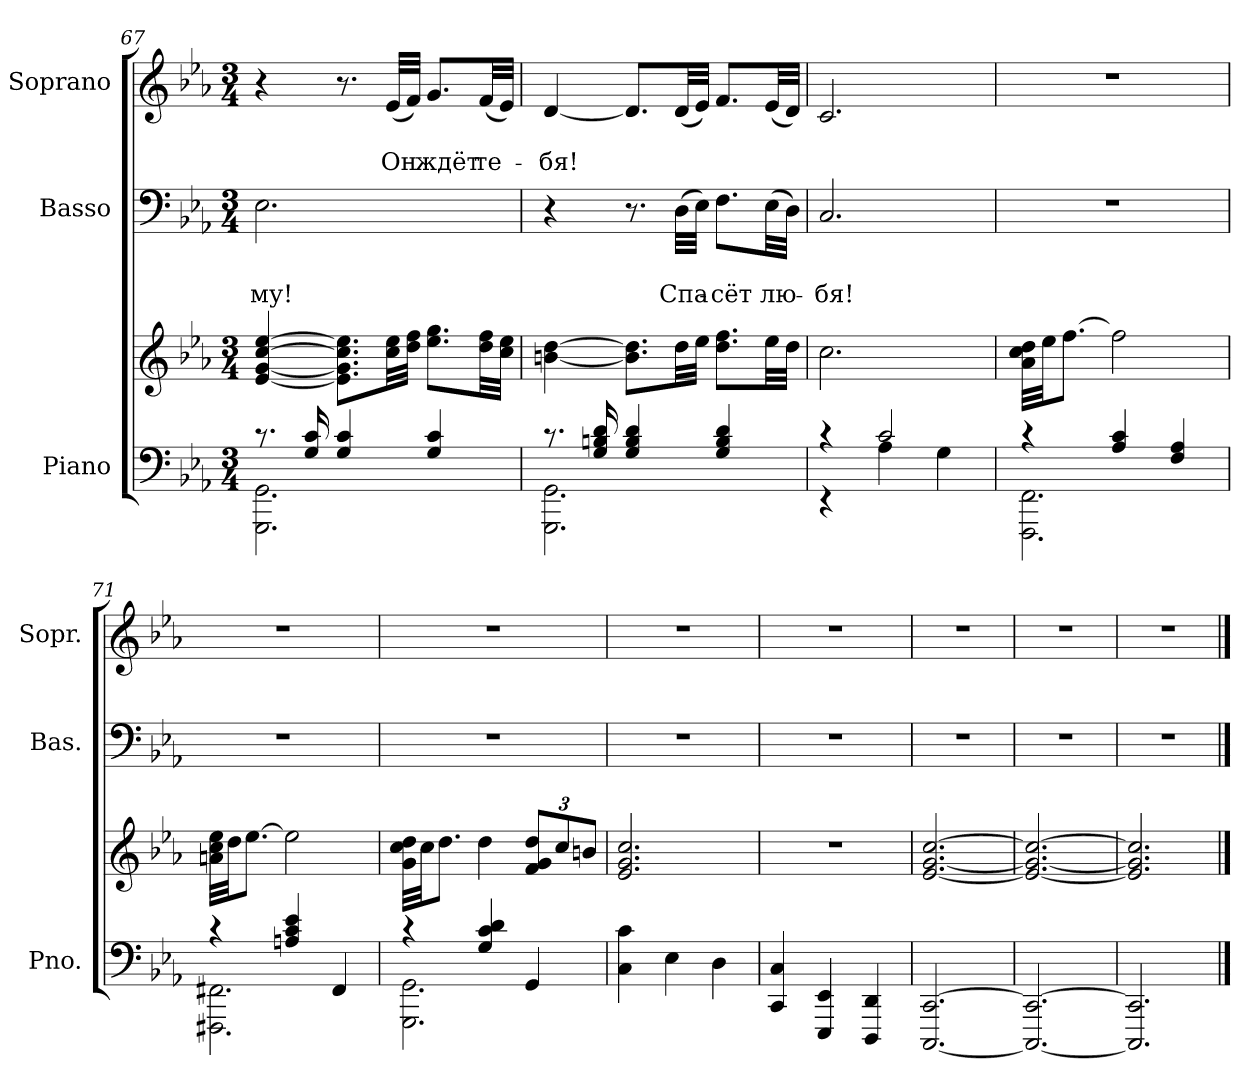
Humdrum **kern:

**kern	**kern	**kern	**text	**text	**kern	**text	**text
*part3	*part3	*part2	*part2	*part2	*part1	*part1	*part1
*staff4	*staff3	*staff2	*staff2	*staff2	*staff1	*staff1	*staff1
*I"Piano	*	*I"Basso	*	*	*I"Soprano	*	*
*I'Pno.	*	*I'Bas.	*	*	*I'Sopr.	*	*
*clefF4	*clefG2	*clefF4	*	*	*clefG2	*	*
*k[b-e-a-]	*k[b-e-a-]	*k[b-e-a-]	*	*	*k[b-e-a-]	*	*
*c:	*c:	*c:	*	*	*c:	*	*
*M3/4	*M3/4	*M3/4	*	*	*M3/4	*	*
=67	=67	=67	=67	=67	=67	=67	=67
*^	*	*	*	*	*	*	*
!	!	!	!	!	!LO:LY:a	!	!	!
8.rc	2.GGG\ 2.GG\	[4e-/ [4g/ [4cc/ [4ee-/	2.E-\	.	-му!	4r	.	.
16G/ 16c/	.	.	.	.	.	.	.	.
4G/ 4c/	.	8.e-\] 8.g\] 8.cc\] 8.ee-\]L	.	.	.	8.r	.	.
!	!	!	!	!	!	!	!	!LO:LY:b
.	.	32cc\ 32ee-\LL	.	.	.	(<32e-/LLL	.	Он
.	.	32dd\ 32ff\JJJ	.	.	.	32f/JJJ)	.	.
!	!	!	!	!	!	!	!	!LO:LY:b
4G/ 4c/	.	8.ee-\ 8.gg\L	.	.	.	8.g/L	.	ждёт
!	!	!	!	!	!	!	!	!LO:LY:b
.	.	32dd\ 32ff\LL	.	.	.	(<32f/LL	.	те-
.	.	32cc\ 32ee-\JJJ	.	.	.	32e-/JJJ)	.	.
!!LO:PB:g=z
=68	=68	=68	=68	=68	=68	=68	=68	=68
!	!	!	!	!	!	!	!	!LO:LY:b
8.rc	2.GGG\ 2.GG\	[4bn\ [4dd\	4r	.	.	[4d/	.	-бя!
16G/ 16Bn/ 16d/	.	.	.	.	.	.	.	.
4G/ 4B/ 4d/	.	8.b\] 8.dd\]L	8.r	.	.	8.d/L]	.	.
!	!	!	!	!	!LO:LY:a	!	!	!
.	.	32dd\LL	(>32D\LLL	.	Спа-	(<32d/LL	.	.
.	.	32ee-\JJJ	32E-\JJJ)	.	.	32e-/JJJ)	.	.
!	!	!	!	!	!LO:LY:a	!	!	!
4G/ 4B/ 4d/	.	8.dd\ 8.ff\L	8.F\L	.	-сёт	8.f/L	.	.
!	!	!	!	!	!LO:LY:a	!	!	!
.	.	32ee-\LL	(>32E-\LL	.	лю-	(<32e-/LL	.	.
.	.	32dd\JJJ	32D\JJJ)	.	.	32d/JJJ)	.	.
=69	=69	=69	=69	=69	=69	=69	=69	=69
!	!	!	!	!	!LO:LY:a	!	!	!
4rc	4rEE	2.cc\	2.C/	.	-бя!	2.c/	.	.
2c/	4A-\	.	.	.	.	.	.	.
.	4G\	.	.	.	.	.	.	.
=70	=70	=70	=70	=70	=70	=70	=70	=70
4rc	2.FFF\ 2.FF\	32a-\ 32cc\ 32dd\LLL	2.r	.	.	2.r	.	.
.	.	32ee-\JJ	.	.	.	.	.	.
.	.	[8.ff\J	.	.	.	.	.	.
4A-/ 4c/	.	2ff\]	.	.	.	.	.	.
4F/ 4A-/	.	.	.	.	.	.	.	.
!!LO:LB:g=z
=71	=71	=71	=71	=71	=71	=71	=71	=71
4rc	2.FFF#X\ 2.FF#X\	32an\ 32cc\ 32ee-\LLL	2.r	.	.	2.r	.	.
.	.	32dd\JJ	.	.	.	.	.	.
.	.	[8.ee-\J	.	.	.	.	.	.
4An/ 4c/ 4e-/	.	2ee-\]	.	.	.	.	.	.
4FF#/	.	.	.	.	.	.	.	.
=72	=72	=72	=72	=72	=72	=72	=72	=72
4rc	2.GGG\ 2.GG\	32g\ 32cc\ 32dd\LLL	2.r	.	.	2.r	.	.
.	.	32cc\JJ	.	.	.	.	.	.
.	.	8.dd\J	.	.	.	.	.	.
4G/ 4c/ 4d/	.	4dd\	.	.	.	.	.	.
4GG/	.	12f/ 12g/ 12dd/L	.	.	.	.	.	.
.	.	12cc/	.	.	.	.	.	.
.	.	12bn/J	.	.	.	.	.	.
*v	*v	*	*	*	*	*	*	*
=73	=73	=73	=73	=73	=73	=73	=73
4C\ 4c\	2.e-/ 2.g/ 2.cc/	2.r	.	.	2.r	.	.
4E-\	.	.	.	.	.	.	.
4D\	.	.	.	.	.	.	.
=74	=74	=74	=74	=74	=74	=74	=74
4CC/ 4C/	2.r	2.r	.	.	2.r	.	.
4EEE-/ 4EE-/	.	.	.	.	.	.	.
4DDD/ 4DD/	.	.	.	.	.	.	.
!!LO:LB:g=z
=75	=75	=75	=75	=75	=75	=75	=75
[2.CCC/ [2.CC/	[2.e-/ [2.g/ [2.cc/	2.r	.	.	2.r	.	.
=76	=76	=76	=76	=76	=76	=76	=76
2.CCC/_ 2.CC/_	2.e-/_ 2.g/_ 2.cc/_	2.r	.	.	2.r	.	.
=77	=77	=77	=77	=77	=77	=77	=77
2.CCC/] 2.CC/]	2.e-/] 2.g/] 2.cc/]	2.r	.	.	2.r	.	.
==	==	==	==	==	==	==	==
*-	*-	*-	*-	*-	*-	*-	*-
